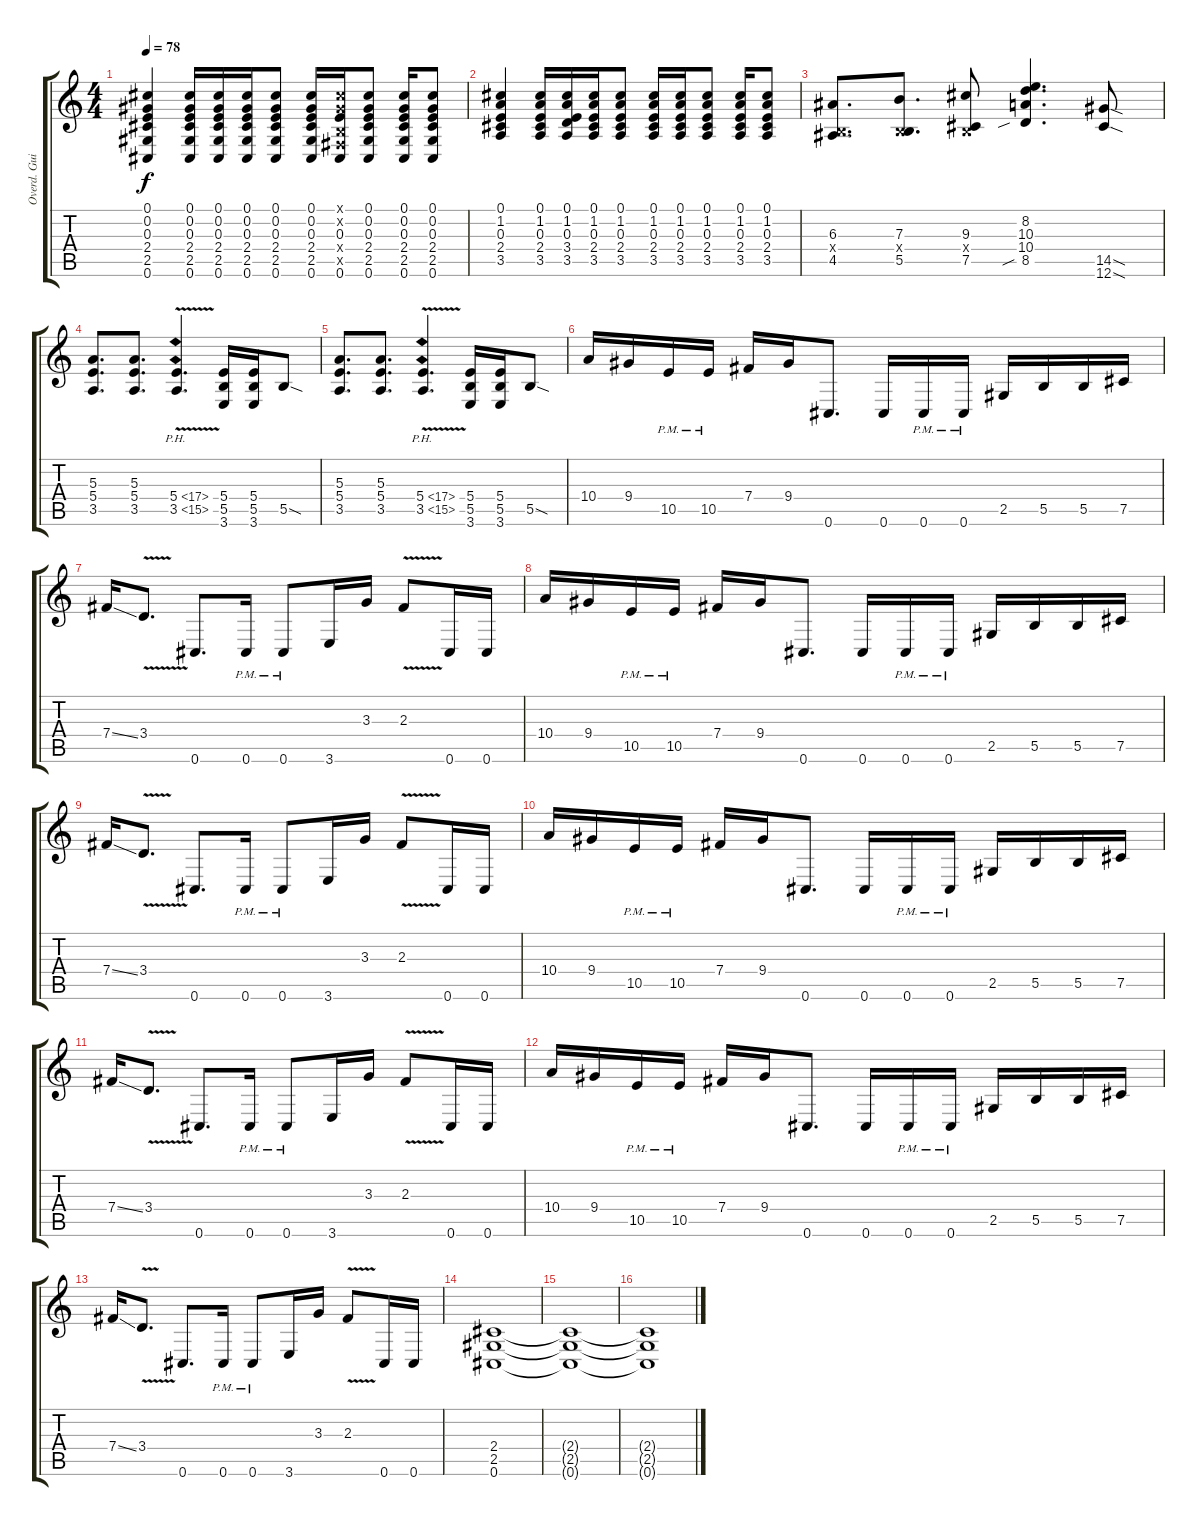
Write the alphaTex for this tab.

\track ("Overd. Guitar" "Overd. Gui") {instrument overdrivenguitar}
\staff {score tabs}
\tuning (Db4 Ab3 E3 B2 Gb2 Db2) {hide}
\ts (4 4)
\tempo 78
\clef g2
\ks c
(0.1 0.2 0.3 2.4 2.5 0.6).4{dy f} (0.1 0.2 0.3 2.4 2.5 0.6).16 (0.1 0.2 0.3 2.4 2.5 0.6).16 (0.1 0.2 0.3 2.4 2.5 0.6).16 (0.1 0.2 0.3 2.4 2.5 0.6).8 (0.1 0.2 0.3 2.4 2.5 0.6).16 (0.1{x} 0.2{x} 0.3 0.4{x} 0.5{x} 0.6).16 (0.1 0.2 0.3 2.4 2.5 0.6).8 (0.1 0.2 0.3 2.4 2.5 0.6).16 (0.1 0.2 0.3 2.4 2.5 0.6).8 |
(0.1 1.2 0.3 2.4 3.5).4 (0.1 1.2 0.3 2.4 3.5).16 (0.1 1.2 0.3 3.4 3.5).16 (0.1 1.2 0.3 2.4 3.5).16 (0.1 1.2 0.3 2.4 3.5).8 (0.1 1.2 0.3 2.4 3.5).16 (0.1 1.2 0.3 2.4 3.5).16 (0.1 1.2 0.3 2.4 3.5).8 (0.1 1.2 0.3 2.4 3.5).16 (0.1 1.2 0.3 2.4 3.5).8 |
(6.3 0.4{x} 4.5).8{d} (7.3 0.4{x} 5.5).8{d} (9.3 0.4{x} 7.5).8 (8.2 10.3 10.4 8.5{sib}).4{d} (14.5{sod} 12.6{sod}).8 |
(5.3 5.4 3.5).8{d} (5.3 5.4 3.5).8{d} (5.4{ph 12 v} 3.5{ph 12 v}).4{d} (5.4 5.5 3.6).16 (5.4 5.5 3.6).16 5.5{sod}.8 |
(5.3 5.4 3.5).8{d} (5.3 5.4 3.5).8{d} (5.4{ph 12 v} 3.5{ph 12 v}).4{d} (5.4 5.5 3.6).16 (5.4 5.5 3.6).16 5.5{sod}.8 |
10.4.16 9.4.16 10.5{pm}.16 10.5{pm}.16 7.4.16 9.4.16 0.6.8{d} 0.6.16 0.6{pm}.16 0.6{pm}.16 2.5.16 5.5.16 5.5.16 7.5.16 |
7.4{ss}.16 3.4{v}.8{d} 0.6.8{d} 0.6{pm}.16 0.6{pm}.8 3.6.16 3.3.16 2.3{v}.8 0.6.16 0.6.16 |
10.4.16 9.4.16 10.5{pm}.16 10.5{pm}.16 7.4.16 9.4.16 0.6.8{d} 0.6.16 0.6{pm}.16 0.6{pm}.16 2.5.16 5.5.16 5.5.16 7.5.16 |
7.4{ss}.16 3.4{v}.8{d} 0.6.8{d} 0.6{pm}.16 0.6{pm}.8 3.6.16 3.3.16 2.3{v}.8 0.6.16 0.6.16 |
10.4.16 9.4.16 10.5{pm}.16 10.5{pm}.16 7.4.16 9.4.16 0.6.8{d} 0.6.16 0.6{pm}.16 0.6{pm}.16 2.5.16 5.5.16 5.5.16 7.5.16 |
7.4{ss}.16 3.4{v}.8{d} 0.6.8{d} 0.6{pm}.16 0.6{pm}.8 3.6.16 3.3.16 2.3{v}.8 0.6.16 0.6.16 |
10.4.16 9.4.16 10.5{pm}.16 10.5{pm}.16 7.4.16 9.4.16 0.6.8{d} 0.6.16 0.6{pm}.16 0.6{pm}.16 2.5.16 5.5.16 5.5.16 7.5.16 |
7.4{ss}.16 3.4{v}.8{d} 0.6.8{d} 0.6{pm}.16 0.6{pm}.8 3.6.16 3.3.16 2.3{v}.8 0.6.16 0.6.16 |
(2.4 2.5 0.6).1 |
(2.4{t} 2.5{t} 0.6{t}).1 |
(2.4{t} 2.5{t} 0.6{t}).1
